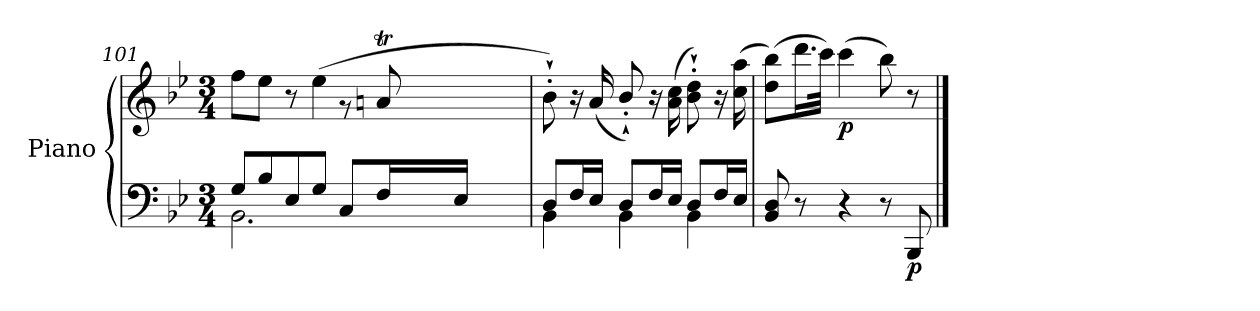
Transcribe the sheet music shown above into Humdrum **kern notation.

**kern	**kern	**dynam
*part1	*part1	*part1
*staff2	*staff1	*staff1/2
*I"Piano	*	*
*I'Pno.	*	*
*clefF4	*clefG2	*
*k[b-e-]	*k[b-e-]	*
*M3/4	*M3/4	*
=101	=101	=101
*^	*^	*
2.BB-\	8G/L	8ff\L	2ryy	.
.	8B-/	8ee-\J	.	.
.	8E-/	8r	.	.
.	8G/J	(4ee-\	.	.
.	8C/L	.	8r	.
.	16F/L	8ant/	64b-yy	.
.	.	.	64ayy	.
.	.	.	64b-yy	.
.	.	.	64ayy	.
.	16E-/JJ	.	64b-yy	.
.	.	.	64ayy	.
.	.	.	64b-yy	.
.	.	.	64ayy	.
*	*	*v	*v	*
!!LO:PB:g=z
=102	=102	=102	=102
8D/L	4BB-\	8b-`'\)	.
16F/L	.	16r	.
16E-/JJ	.	(16a/	.
8D/L	4BB-\	8b-`'/)	.
16F/L	.	16r	.
16E-/JJ	.	(16a\ 16cc\	.
8D/L	4BB-\	8b-\`' 8dd\`')	.
16F/L	.	16r	.
16E-/JJ	.	(16cc\ 16aa\	.
*v	*v	*	*
=103	=103	=103
!	!	!LO:DY:b
8BB-/ 8D/	(8dd\ 8bb-\L)	other-dynamics
8r	16.ddd\L	.
.	32ccc\JJk)	.
!	!	!LO:DY:b
4r	(4ccc\	p
8r	8bb-\)	.
!	!	!LO:DY:b=2
8BBB-/	8r	p
==	==	==
*-	*-	*-
